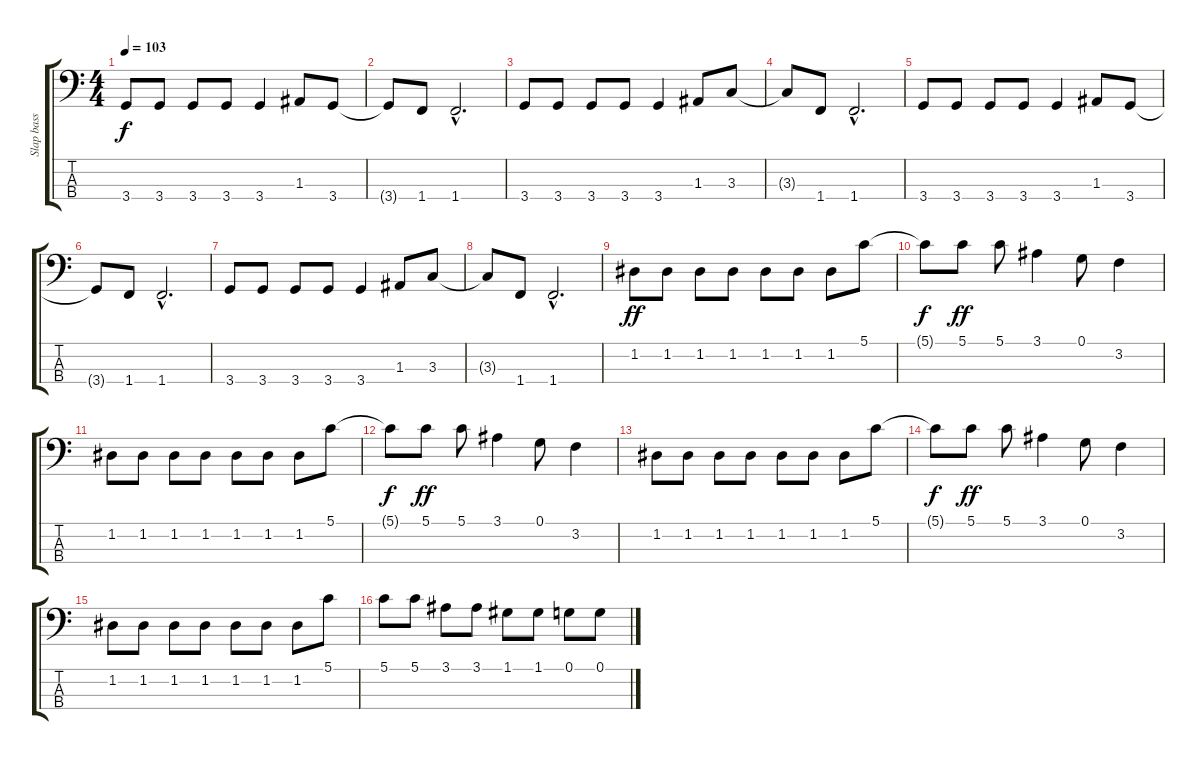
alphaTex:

\track ("Slap bass" "Slap bass") {instrument slapbass2}
\staff {score tabs}
\tuning (G2 D2 A1 E1) {hide}
\ts (4 4)
\tempo 103
\clef f4
\ks c
3.4.8{dy f} 3.4.8 3.4.8 3.4.8 3.4.4 1.3.8 3.4.8 |
3.4{t}.8 1.4.8 1.4{hac}.2{d} |
3.4.8 3.4.8 3.4.8 3.4.8 3.4.4 1.3.8 3.3.8 |
3.3{t}.8 1.4.8 1.4{hac}.2{d} |
3.4.8 3.4.8 3.4.8 3.4.8 3.4.4 1.3.8 3.4.8 |
3.4{t}.8 1.4.8 1.4{hac}.2{d} |
3.4.8 3.4.8 3.4.8 3.4.8 3.4.4 1.3.8 3.3.8 |
3.3{t}.8 1.4.8 1.4{hac}.2{d} |
1.2.8{dy ff} 1.2.8 1.2.8 1.2.8 1.2.8 1.2.8 1.2.8 5.1.8 |
5.1{t}.8{dy f} 5.1.8{dy ff} 5.1.8 3.1.4 0.1.8 3.2.4 |
1.2.8 1.2.8 1.2.8 1.2.8 1.2.8 1.2.8 1.2.8 5.1.8 |
5.1{t}.8{dy f} 5.1.8{dy ff} 5.1.8 3.1.4 0.1.8 3.2.4 |
1.2.8 1.2.8 1.2.8 1.2.8 1.2.8 1.2.8 1.2.8 5.1.8 |
5.1{t}.8{dy f} 5.1.8{dy ff} 5.1.8 3.1.4 0.1.8 3.2.4 |
1.2.8 1.2.8 1.2.8 1.2.8 1.2.8 1.2.8 1.2.8 5.1.8 |
5.1.8 5.1.8 3.1.8 3.1.8 1.1.8 1.1.8 0.1.8 0.1.8
